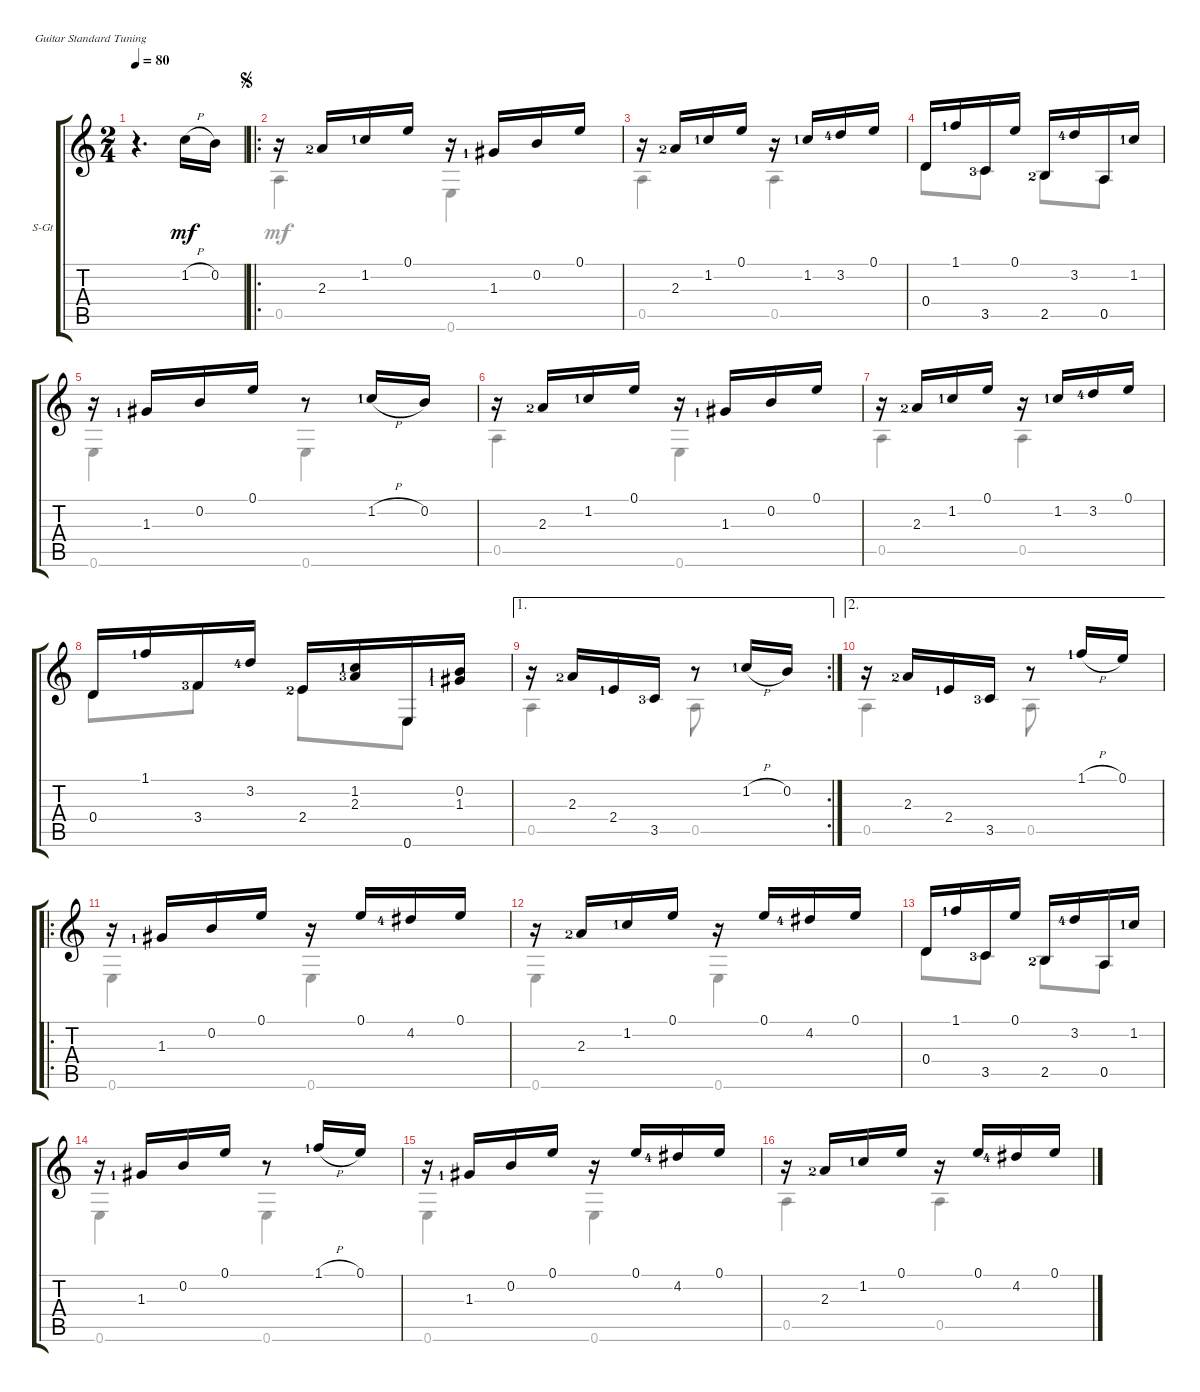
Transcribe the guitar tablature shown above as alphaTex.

\defaultSystemsLayout 4
\bracketExtendMode groupsimilarinstruments
\firstSystemTrackNameOrientation horizontal
\otherSystemsTrackNameOrientation horizontal
\track ("Steel Guitar" "S-Gt") {instrument acousticguitarsteel}
\staff {score tabs}
\tuning (E4 B3 G3 D3 A2 E2)
\voice
\ts (2 4)
\tempo 80
\clef g2
\ks c
r.4{d dy mf instrument acousticguitarsteel} 1.2{h}.16 0.2.16 |
\ro
\jump segno
r.16 2.3{lf 3}.16 1.2{lf 2}.16 0.1.16 r.16 1.3{lf 2}.16 0.2.16 0.1.16 |
r.16 2.3{lf 3}.16 1.2{lf 2}.16 0.1.16 r.16 1.2{lf 2}.16 3.2{lf 5}.16 0.1.16 |
0.4.16 1.1{lf 2}.16 3.5{lf 4}.16 0.1.16 2.5{lf 3}.16 3.2{lf 5}.16 0.5.16 1.2{lf 2}.16 |
r.16 1.3{lf 2}.16 0.2.16 0.1.16 r.8 1.2{h lf 2}.16 0.2.16 |
r.16 2.3{lf 3}.16 1.2{lf 2}.16 0.1.16 r.16 1.3{lf 2}.16 0.2.16 0.1.16 |
r.16 2.3{lf 3}.16 1.2{lf 2}.16 0.1.16 r.16 1.2{lf 2}.16 3.2{lf 5}.16 0.1.16 |
0.4.16 1.1{lf 2}.16 3.4{lf 4}.16 3.2{lf 5}.16 2.4{lf 3}.16 (1.2{lf 2} 2.3{lf 4}).16 0.6.16 (0.2{lf 2} 1.3{lf 2}).16 |
\ae 1
\rc 2
r.16 2.3{lf 3}.16 2.4{lf 2}.16 3.5{lf 4}.16 r.8 1.2{h lf 2}.16 0.2.16 |
\ae 2
r.16 2.3{lf 3}.16 2.4{lf 2}.16 3.5{lf 4}.16 r.8 1.1{h lf 2}.16 0.1.16 |
\ro
r.16 1.3{lf 2}.16 0.2.16 0.1.16 r.16 0.1.16 4.2{lf 5}.16 0.1.16 |
r.16 2.3{lf 3}.16 1.2{lf 2}.16 0.1.16 r.16 0.1.16 4.2{lf 5}.16 0.1.16 |
0.4.16 1.1{lf 2}.16 3.5{lf 4}.16 0.1.16 2.5{lf 3}.16 3.2{lf 5}.16 0.5.16 1.2{lf 2}.16 |
r.16 1.3{lf 2}.16 0.2.16 0.1.16 r.8 1.1{h lf 2}.16 0.1.16 |
r.16 1.3{lf 2}.16 0.2.16 0.1.16 r.16 0.1.16 4.2{lf 5}.16 0.1.16 |
r.16 2.3{lf 3}.16 1.2{lf 2}.16 0.1.16 r.16 0.1.16 4.2{lf 5}.16 0.1.16
\voice
\clef g2
\ottava regular
\simile none
\ks c
|
0.5.4 0.6.4 |
0.5.4 0.5.4 |
0.4.8 3.5{lf 4}.8 2.5{lf 3}.8 0.5.8 |
0.6.4 0.6.4 |
0.5.4 0.6.4 |
0.5.4 0.5.4 |
0.4.8 3.4{lf 4}.8 2.4{lf 3}.8 0.6.8 |
0.5.4 0.5.8 |
0.5.4 0.5.8 |
0.6.4 0.6.4 |
0.6.4 0.6.4 |
0.4.8 3.5{lf 4}.8 2.5{lf 3}.8 0.5.8 |
0.6.4 0.6.4 |
0.6.4 0.6.4 |
0.5.4 0.5.4
